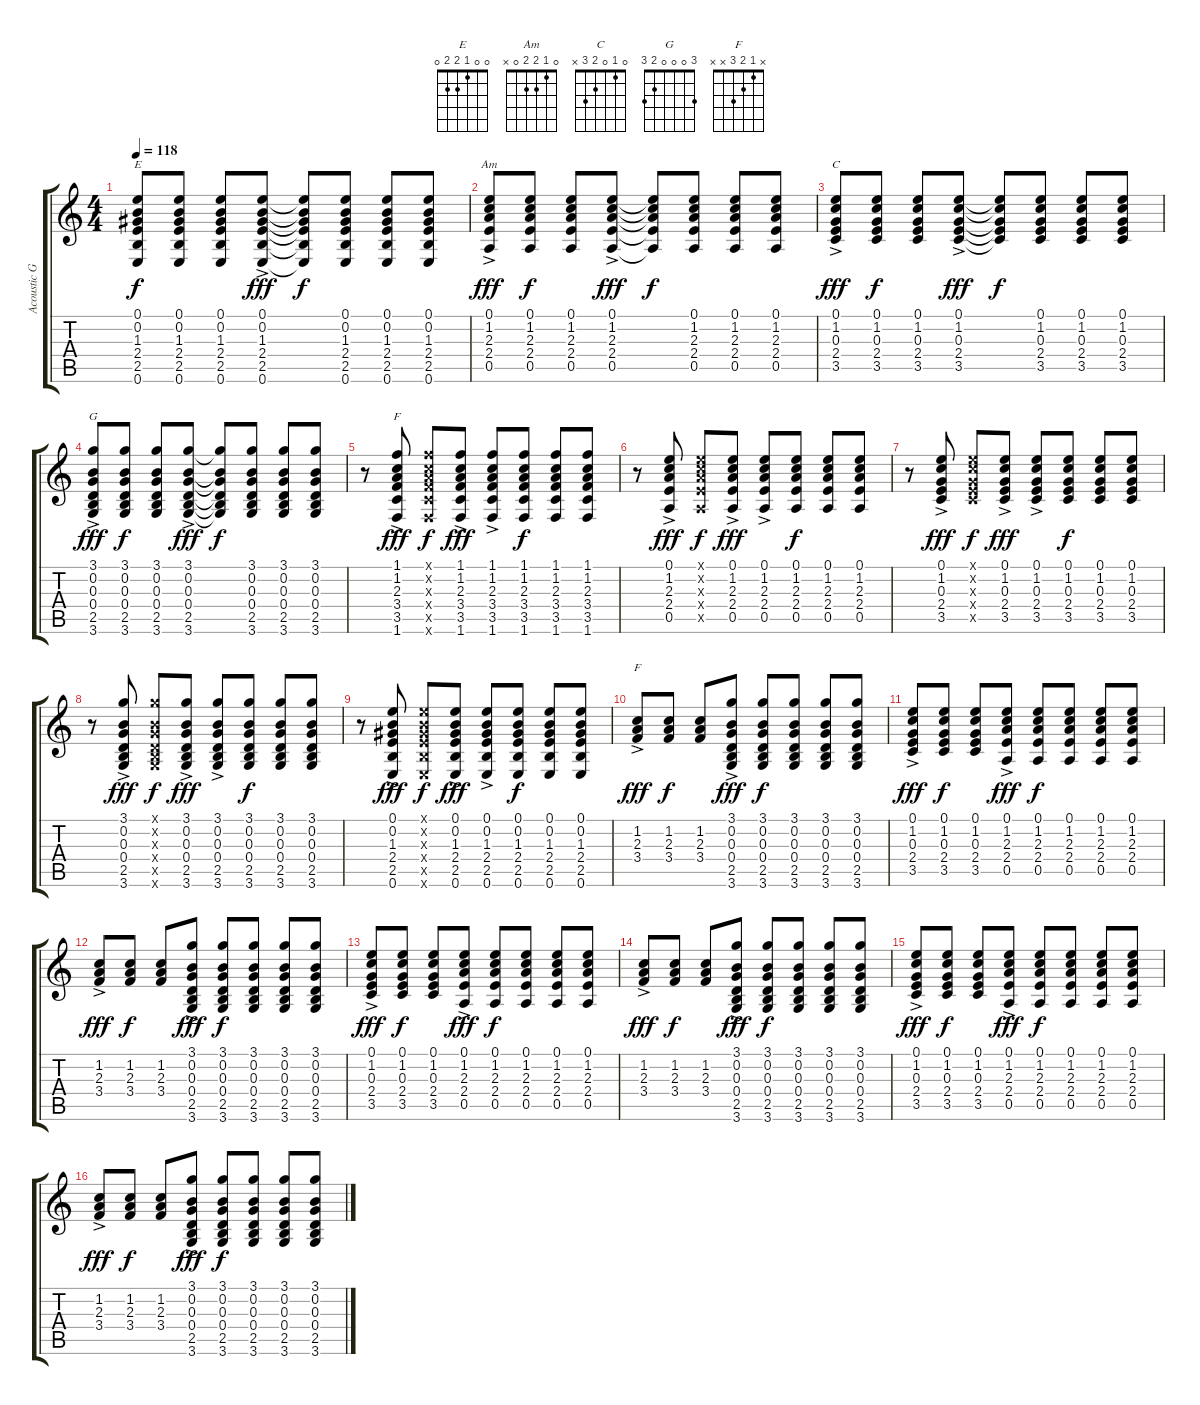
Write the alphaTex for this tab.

\track ("Acoustic Guitar 2" "Acoustic G") {instrument acousticguitarnylon}
\staff {score tabs}
\tuning (E4 B3 G3 D3 A2 E2) {hide}
\chord ("E" 0 0 1 2 2 0)
\chord ("Am" 0 1 2 2 0 x)
\chord ("C" 0 1 0 2 3 x)
\chord ("G" 3 0 0 0 2 3)
\chord ("F" 1 1 2 3 3 1) {barre 1}
\chord ("F" x 1 2 3 x x)
\ts (4 4)
\tempo 118
\clef g2
\ks c
(0.1 0.2 1.3 2.4 2.5 0.6).8{ch "E" dy f} (0.1 0.2 1.3 2.4 2.5 0.6).8 (0.1 0.2 1.3 2.4 2.5 0.6).8 (0.1{ac} 0.2{ac} 1.3{ac} 2.4{ac} 2.5{ac} 0.6{ac}).8{dy fff} (0.1{t} 0.2{t} 1.3{t} 2.4{t} 2.5{t} 0.6{t}).8{dy f} (0.1 0.2 1.3 2.4 2.5 0.6).8 (0.1 0.2 1.3 2.4 2.5 0.6).8 (0.1 0.2 1.3 2.4 2.5 0.6).8 |
(0.1{ac} 1.2{ac} 2.3{ac} 2.4{ac} 0.5{ac}).8{ch "Am" dy fff} (0.1 1.2 2.3 2.4 0.5).8{dy f} (0.1 1.2 2.3 2.4 0.5).8 (0.1{ac} 1.2{ac} 2.3{ac} 2.4{ac} 0.5{ac}).8{dy fff} (0.1{t} 1.2{t} 2.3{t} 2.4{t} 0.5{t}).8{dy f} (0.1 1.2 2.3 2.4 0.5).8 (0.1 1.2 2.3 2.4 0.5).8 (0.1 1.2 2.3 2.4 0.5).8 |
(0.1{ac} 1.2{ac} 0.3{ac} 2.4{ac} 3.5{ac}).8{ch "C" dy fff} (0.1 1.2 0.3 2.4 3.5).8{dy f} (0.1 1.2 0.3 2.4 3.5).8 (0.1{ac} 1.2{ac} 0.3{ac} 2.4{ac} 3.5{ac}).8{dy fff} (0.1{t} 1.2{t} 0.3{t} 2.4{t} 3.5{t}).8{dy f} (0.1 1.2 0.3 2.4 3.5).8 (0.1 1.2 0.3 2.4 3.5).8 (0.1 1.2 0.3 2.4 3.5).8 |
(3.1{ac} 0.2{ac} 0.3{ac} 0.4{ac} 2.5{ac} 3.6{ac}).8{ch "G" dy fff} (3.1 0.2 0.3 0.4 2.5 3.6).8{dy f} (3.1 0.2 0.3 0.4 2.5 3.6).8 (3.1{ac} 0.2{ac} 0.3{ac} 0.4{ac} 2.5{ac} 3.6{ac}).8{dy fff} (3.1{t} 0.2{t} 0.3{t} 0.4{t} 2.5{t} 3.6{t}).8{dy f} (3.1 0.2 0.3 0.4 2.5 3.6).8 (3.1 0.2 0.3 0.4 2.5 3.6).8 (3.1 0.2 0.3 0.4 2.5 3.6).8 |
r.8 (1.1{ac} 1.2{ac} 2.3{ac} 3.4{ac} 3.5{ac} 1.6{ac}).8{ch "F" dy fff} (1.1{x} 1.2{x} 2.3{x} 3.4{x} 3.5{x} 1.6{x}).8{dy f} (1.1{ac} 1.2{ac} 2.3{ac} 3.4{ac} 3.5{ac} 1.6{ac}).8{dy fff} (1.1{ac} 1.2{ac} 2.3{ac} 3.4{ac} 3.5{ac} 1.6{ac}).8 (1.1 1.2 2.3 3.4 3.5 1.6).8{dy f} (1.1 1.2 2.3 3.4 3.5 1.6).8 (1.1 1.2 2.3 3.4 3.5 1.6).8 |
r.8 (0.1{ac} 1.2{ac} 2.3{ac} 2.4{ac} 0.5{ac}).8{dy fff} (0.1{x} 1.2{x} 2.3{x} 2.4{x} 0.5{x}).8{dy f} (0.1{ac} 1.2{ac} 2.3{ac} 2.4{ac} 0.5{ac}).8{dy fff} (0.1{ac} 1.2{ac} 2.3{ac} 2.4{ac} 0.5{ac}).8 (0.1 1.2 2.3 2.4 0.5).8{dy f} (0.1 1.2 2.3 2.4 0.5).8 (0.1 1.2 2.3 2.4 0.5).8 |
r.8 (0.1{ac} 1.2{ac} 0.3{ac} 2.4{ac} 3.5{ac}).8{dy fff} (0.1{x} 1.2{x} 0.3{x} 2.4{x} 3.5{x}).8{dy f} (0.1{ac} 1.2{ac} 0.3{ac} 2.4{ac} 3.5{ac}).8{dy fff} (0.1{ac} 1.2{ac} 0.3{ac} 2.4{ac} 3.5{ac}).8 (0.1 1.2 0.3 2.4 3.5).8{dy f} (0.1 1.2 0.3 2.4 3.5).8 (0.1 1.2 0.3 2.4 3.5).8 |
r.8 (3.1{ac} 0.2{ac} 0.3{ac} 0.4{ac} 2.5{ac} 3.6{ac}).8{dy fff} (3.1{x} 0.2{x} 0.3{x} 0.4{x} 2.5{x} 3.6{x}).8{dy f} (3.1{ac} 0.2{ac} 0.3{ac} 0.4{ac} 2.5{ac} 3.6{ac}).8{dy fff} (3.1{ac} 0.2{ac} 0.3{ac} 0.4{ac} 2.5{ac} 3.6{ac}).8 (3.1 0.2 0.3 0.4 2.5 3.6).8{dy f} (3.1 0.2 0.3 0.4 2.5 3.6).8 (3.1 0.2 0.3 0.4 2.5 3.6).8 |
r.8 (0.1{ac} 0.2{ac} 1.3{ac} 2.4{ac} 2.5{ac} 0.6{ac}).8{dy fff} (0.1{x} 0.2{x} 1.3{x} 2.4{x} 2.5{x} 0.6{x}).8{dy f} (0.1{ac} 0.2{ac} 1.3{ac} 2.4{ac} 2.5{ac} 0.6{ac}).8{dy fff} (0.1{ac} 0.2{ac} 1.3{ac} 2.4{ac} 2.5{ac} 0.6{ac}).8 (0.1 0.2 1.3 2.4 2.5 0.6).8{dy f} (0.1 0.2 1.3 2.4 2.5 0.6).8 (0.1 0.2 1.3 2.4 2.5 0.6).8 |
(1.2{ac} 2.3{ac} 3.4{ac}).8{ch "F" dy fff} (1.2 2.3 3.4).8{dy f} (1.2 2.3 3.4).8 (3.1{ac} 0.2{ac} 0.3{ac} 0.4{ac} 2.5{ac} 3.6{ac}).8{dy fff} (3.1 0.2 0.3 0.4 2.5 3.6).8{dy f} (3.1 0.2 0.3 0.4 2.5 3.6).8 (3.1 0.2 0.3 0.4 2.5 3.6).8 (3.1 0.2 0.3 0.4 2.5 3.6).8 |
(0.1{ac} 1.2{ac} 0.3{ac} 2.4{ac} 3.5{ac}).8{dy fff} (0.1 1.2 0.3 2.4 3.5).8{dy f} (0.1 1.2 0.3 2.4 3.5).8 (0.1{ac} 1.2{ac} 2.3{ac} 2.4{ac} 0.5{ac}).8{dy fff} (0.1 1.2 2.3 2.4 0.5).8{dy f} (0.1 1.2 2.3 2.4 0.5).8 (0.1 1.2 2.3 2.4 0.5).8 (0.1 1.2 2.3 2.4 0.5).8 |
(1.2{ac} 2.3{ac} 3.4{ac}).8{dy fff} (1.2 2.3 3.4).8{dy f} (1.2 2.3 3.4).8 (3.1{ac} 0.2{ac} 0.3{ac} 0.4{ac} 2.5{ac} 3.6{ac}).8{dy fff} (3.1 0.2 0.3 0.4 2.5 3.6).8{dy f} (3.1 0.2 0.3 0.4 2.5 3.6).8 (3.1 0.2 0.3 0.4 2.5 3.6).8 (3.1 0.2 0.3 0.4 2.5 3.6).8 |
(0.1{ac} 1.2{ac} 0.3{ac} 2.4{ac} 3.5{ac}).8{dy fff} (0.1 1.2 0.3 2.4 3.5).8{dy f} (0.1 1.2 0.3 2.4 3.5).8 (0.1{ac} 1.2{ac} 2.3{ac} 2.4{ac} 0.5{ac}).8{dy fff} (0.1 1.2 2.3 2.4 0.5).8{dy f} (0.1 1.2 2.3 2.4 0.5).8 (0.1 1.2 2.3 2.4 0.5).8 (0.1 1.2 2.3 2.4 0.5).8 |
(1.2{ac} 2.3{ac} 3.4{ac}).8{dy fff} (1.2 2.3 3.4).8{dy f} (1.2 2.3 3.4).8 (3.1{ac} 0.2{ac} 0.3{ac} 0.4{ac} 2.5{ac} 3.6{ac}).8{dy fff} (3.1 0.2 0.3 0.4 2.5 3.6).8{dy f} (3.1 0.2 0.3 0.4 2.5 3.6).8 (3.1 0.2 0.3 0.4 2.5 3.6).8 (3.1 0.2 0.3 0.4 2.5 3.6).8 |
(0.1{ac} 1.2{ac} 0.3{ac} 2.4{ac} 3.5{ac}).8{dy fff} (0.1 1.2 0.3 2.4 3.5).8{dy f} (0.1 1.2 0.3 2.4 3.5).8 (0.1{ac} 1.2{ac} 2.3{ac} 2.4{ac} 0.5{ac}).8{dy fff} (0.1 1.2 2.3 2.4 0.5).8{dy f} (0.1 1.2 2.3 2.4 0.5).8 (0.1 1.2 2.3 2.4 0.5).8 (0.1 1.2 2.3 2.4 0.5).8 |
(1.2{ac} 2.3{ac} 3.4{ac}).8{dy fff} (1.2 2.3 3.4).8{dy f} (1.2 2.3 3.4).8 (3.1{ac} 0.2{ac} 0.3{ac} 0.4{ac} 2.5{ac} 3.6{ac}).8{dy fff} (3.1 0.2 0.3 0.4 2.5 3.6).8{dy f} (3.1 0.2 0.3 0.4 2.5 3.6).8 (3.1 0.2 0.3 0.4 2.5 3.6).8 (3.1 0.2 0.3 0.4 2.5 3.6).8
